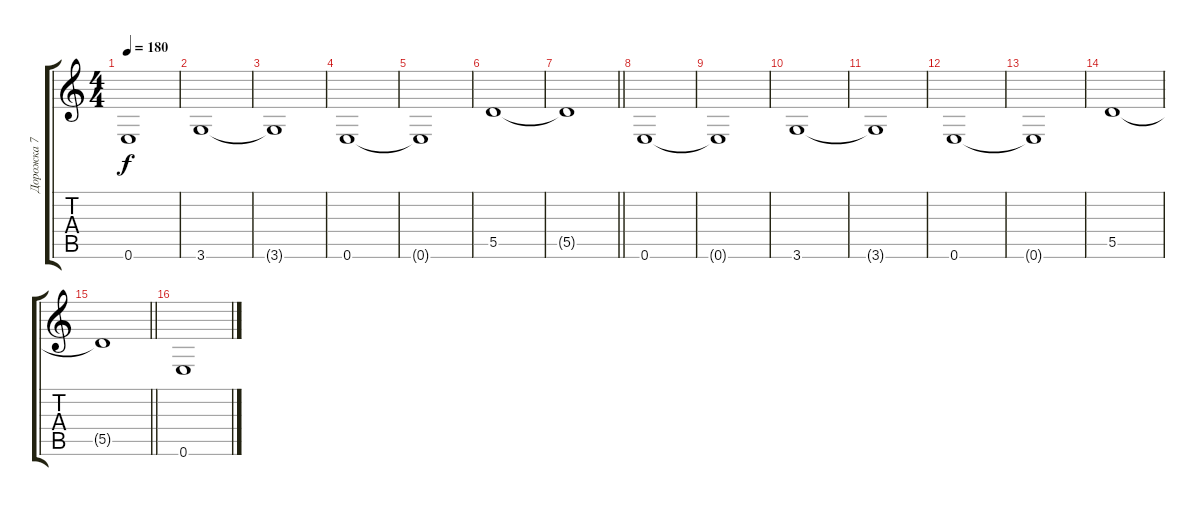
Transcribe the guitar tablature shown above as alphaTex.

\track ("Дорожка 7" "Дорожка 7") {instrument contrabass}
\staff {score tabs}
\tuning (E4 B3 G3 D3 A2 E2) {hide}
\ts (4 4)
\tempo 180
\clef g2
\ks c
0.6{t}.1{dy f} |
3.6.1 |
3.6{t}.1 |
0.6.1 |
0.6{t}.1 |
5.5.1 |
\barLineRight lightlight
5.5{t}.1 |
0.6.1 |
0.6{t}.1 |
3.6.1 |
3.6{t}.1 |
0.6.1 |
0.6{t}.1 |
5.5.1 |
\barLineRight lightlight
5.5{t}.1 |
0.6.1
